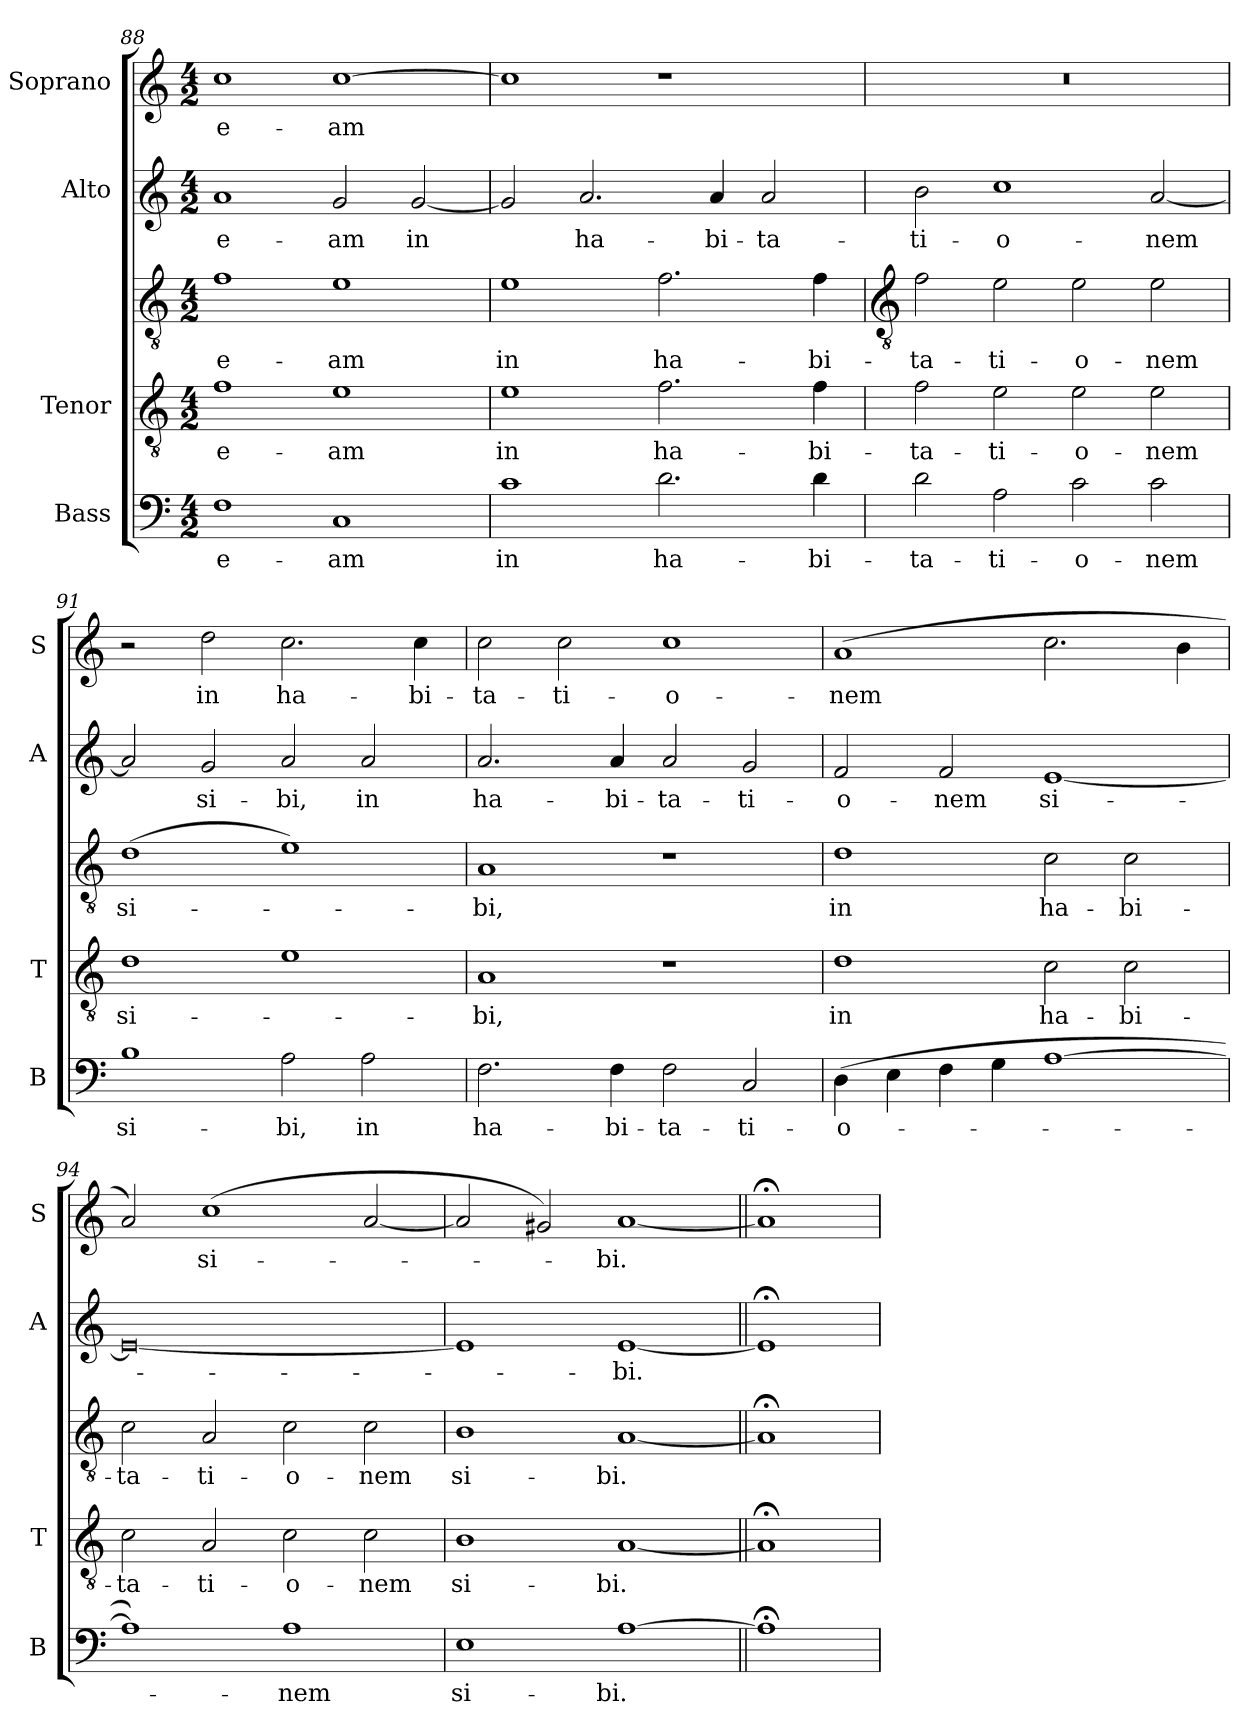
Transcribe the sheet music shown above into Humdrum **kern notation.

**kern	**text	**kern	**text	**kern	**text	**kern	**text	**kern	**text
*part4	*part4	*part3	*part3	*part3	*part3	*part2	*part2	*part1	*part1
*staff5	*staff5	*staff4	*staff4	*staff3	*staff3	*staff2	*staff2	*staff1	*staff1
*I"Bass	*	*I"Tenor	*	*	*	*I"Alto	*	*I"Soprano	*
*I'B	*	*I'T	*	*	*	*I'A	*	*I'S	*
*clefF4	*	*clefGv2	*	*clefGv2	*	*clefG2	*	*clefG2	*
*k[]	*	*k[]	*	*k[]	*	*k[]	*	*k[]	*
*C:	*	*C:	*	*C:	*	*C:	*	*C:	*
*M4/2	*	*M4/2	*	*M4/2	*	*M4/2	*	*M4/2	*
=88	=88	=88	=88	=88	=88	=88	=88	=88	=88
!	!LO:LY:b	!	!LO:LY:b	!	!LO:LY:b	!	!LO:LY:b	!	!LO:LY:b
1F	e-	1f	e-	1f	e-	1a	e-	1cc	e-
!	!LO:LY:b	!	!LO:LY:b	!	!LO:LY:b	!	!LO:LY:b	!	!LO:LY:b
1C	-am	1e	-am	1e	-am	2g	-am	[1cc	-am
!	!	!	!	!	!	!	!LO:LY:b	!	!
.	.	.	.	.	.	[2g	in	.	.
=89	=89	=89	=89	=89	=89	=89	=89	=89	=89
!	!LO:LY:b	!	!LO:LY:b	!	!LO:LY:b	!	!	!	!
1c	in	1e	in	1e	in	2g]	.	1cc]	.
!	!	!	!	!	!	!	!LO:LY:b	!	!
.	.	.	.	.	.	2.a	ha-	.	.
!	!LO:LY:b	!	!LO:LY:b	!	!LO:LY:b	!	!	!	!
2.d	ha-	2.f	ha-	2.f	ha-	.	.	1r	.
!	!	!	!	!	!	!	!LO:LY:b	!	!
.	.	.	.	.	.	4a	-bi-	.	.
!	!	!	!	!	!	!	!LO:LY:b	!	!
.	.	.	.	.	.	2a	-ta-	.	.
!	!LO:LY:b	!	!LO:LY:b	!	!LO:LY:b	!	!	!	!
4d	-bi-	4f	-bi-	4f	-bi-	.	.	.	.
!!LO:LB:g=z
=90	=90	=90	=90	=90	=90	=90	=90	=90	=90
*	*	*	*	*clefGv2	*	*	*	*	*
!	!LO:LY:b	!	!LO:LY:b	!	!LO:LY:b	!	!LO:LY:b	!	!
2d	-ta-	2f	-ta-	2f	-ta-	2b	-ti-	0r	.
!	!LO:LY:b	!	!LO:LY:b	!	!LO:LY:b	!	!LO:LY:b	!	!
2A	-ti-	2e	-ti-	2e	-ti-	1cc	-o-	.	.
!	!LO:LY:b	!	!LO:LY:b	!	!LO:LY:b	!	!	!	!
2c	-o-	2e	-o-	2e	-o-	.	.	.	.
!	!LO:LY:b	!	!LO:LY:b	!	!LO:LY:b	!	!LO:LY:b	!	!
2c	-nem	2e	-nem	2e	-nem	[2a	-nem	.	.
=91	=91	=91	=91	=91	=91	=91	=91	=91	=91
!	!LO:LY:b	!	!LO:LY:b	!	!LO:LY:b	!	!	!	!
1B	si-	1d	si-	(>1d	si-	2a]	.	2r	.
!	!	!	!	!	!	!	!LO:LY:b	!	!LO:LY:b
.	.	.	.	.	.	2g	si-	2dd	in
!	!LO:LY:b	!	!	!	!	!	!LO:LY:b	!	!LO:LY:b
2A	-bi,	1e	.	1e)	.	2a	-bi,	2.cc	ha-
!	!LO:LY:b	!	!	!	!	!	!LO:LY:b	!	!
2A	in	.	.	.	.	2a	in	.	.
!	!	!	!	!	!	!	!	!	!LO:LY:b
.	.	.	.	.	.	.	.	4cc	-bi-
=92	=92	=92	=92	=92	=92	=92	=92	=92	=92
!	!LO:LY:b	!	!LO:LY:b	!	!LO:LY:b	!	!LO:LY:b	!	!LO:LY:b
2.F	ha-	1A	bi,	1A	bi,	2.a	ha-	2cc	-ta-
!	!	!	!	!	!	!	!	!	!LO:LY:b
.	.	.	.	.	.	.	.	2cc	-ti-
!	!LO:LY:b	!	!	!	!	!	!LO:LY:b	!	!
4F	-bi-	.	.	.	.	4a	-bi-	.	.
!	!LO:LY:b	!	!	!	!	!	!LO:LY:b	!	!LO:LY:b
2F	-ta-	1r	.	1r	.	2a	-ta-	1cc	-o-
!	!LO:LY:b	!	!	!	!	!	!LO:LY:b	!	!
2C	-ti-	.	.	.	.	2g	-ti-	.	.
=93	=93	=93	=93	=93	=93	=93	=93	=93	=93
!	!LO:LY:b	!	!LO:LY:b	!	!LO:LY:b	!	!LO:LY:b	!	!LO:LY:b
(>4D	-o-	1d	in	1d	in	2f	-o-	(>1a	-nem
4E	.	.	.	.	.	.	.	.	.
!	!	!	!	!	!	!	!LO:LY:b	!	!
4F	.	.	.	.	.	2f	-nem	.	.
4G	.	.	.	.	.	.	.	.	.
!	!	!	!LO:LY:b	!	!LO:LY:b	!	!LO:LY:b	!	!
[1A	.	2c	ha-	2c	ha-	[1e	si-	2.cc	.
!	!	!	!LO:LY:b	!	!LO:LY:b	!	!	!	!
.	.	2c	-bi-	2c	-bi-	.	.	.	.
.	.	.	.	.	.	.	.	4b	.
=94	=94	=94	=94	=94	=94	=94	=94	=94	=94
!	!	!	!LO:LY:b	!	!LO:LY:b	!	!	!	!
1A])	.	2c	-ta-	2c	-ta-	0e_	.	2a)	.
!	!	!	!LO:LY:b	!	!LO:LY:b	!	!	!	!LO:LY:b
.	.	2A	-ti-	2A	-ti-	.	.	(<1cc	si-
!	!LO:LY:b	!	!LO:LY:b	!	!LO:LY:b	!	!	!	!
1A	nem	2c	-o-	2c	-o-	.	.	.	.
!	!	!	!LO:LY:b	!	!LO:LY:b	!	!	!	!
.	.	2c	-nem	2c	-nem	.	.	[2a	.
=95	=95	=95	=95	=95	=95	=95	=95	=95	=95
!	!LO:LY:b	!	!LO:LY:b	!	!LO:LY:b	!	!	!	!
1E	si-	1B	si-	1B	si-	1e]	.	2a]	.
.	.	.	.	.	.	.	.	2g#X)	.
!	!LO:LY:b	!	!LO:LY:b	!	!LO:LY:b	!	!LO:LY:b	!	!LO:LY:b
[1A	-bi.	[1A	-bi.	[1A	-bi.	[1e	bi.	[1a	bi.
=96||	=96||	=96||	=96||	=96||	=96||	=96||	=96||	=96||	=96||
1A;<]	.	1A;<]	.	1A;<]	.	1e;<]	.	1a;<]	.
=	=	=	=	=	=	=	=	=	=
*-	*-	*-	*-	*-	*-	*-	*-	*-	*-
